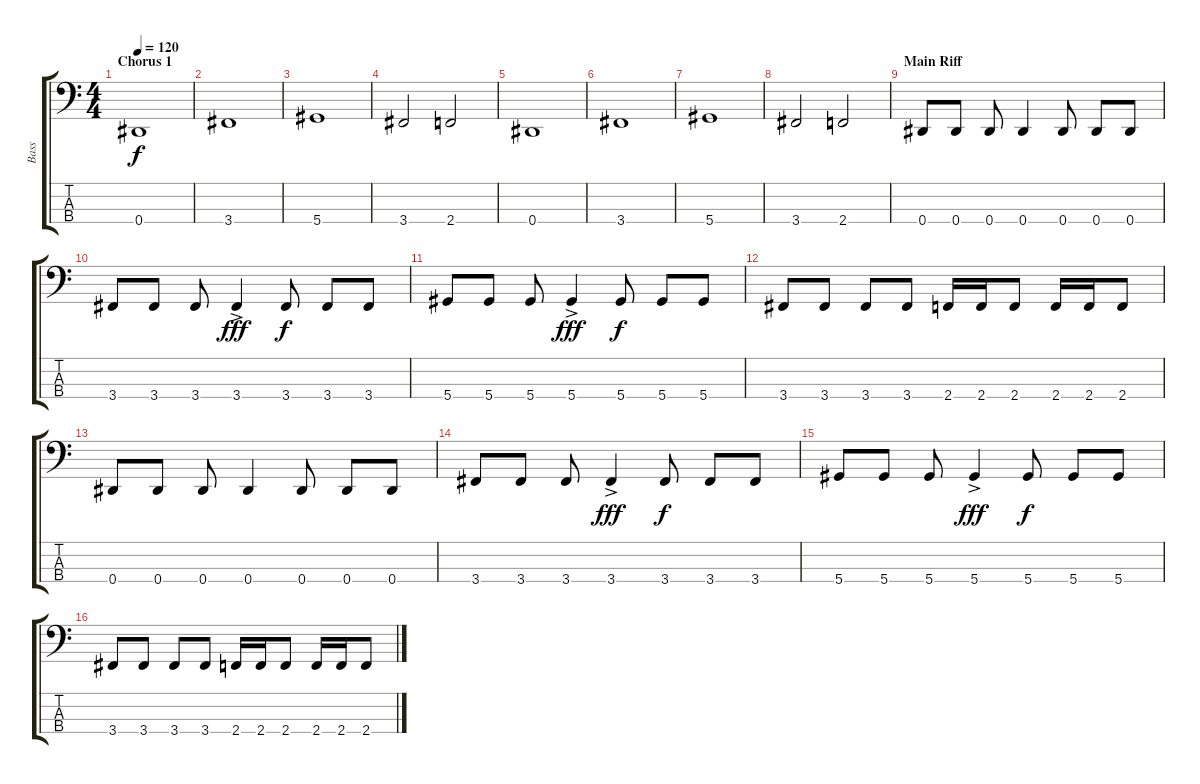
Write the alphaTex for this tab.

\track ("Bass" "Bass") {instrument electricbassfinger}
\staff {score tabs}
\tuning (Gb2 Db2 Ab1 Eb1) {hide}
\ts (4 4)
\section ("" "Chorus 1")
\tempo 120
\clef f4
\ks c
0.4.1{dy f} |
3.4.1 |
5.4.1 |
3.4.2 2.4.2 |
0.4.1 |
3.4.1 |
5.4.1 |
3.4.2 2.4.2 |
\section ("" "Main Riff")
0.4.8 0.4.8 0.4.8 0.4.4 0.4.8 0.4.8 0.4.8 |
3.4.8 3.4.8 3.4.8 3.4{ac}.4{dy fff} 3.4.8{dy f} 3.4.8 3.4.8 |
5.4.8 5.4.8 5.4.8 5.4{ac}.4{dy fff} 5.4.8{dy f} 5.4.8 5.4.8 |
3.4.8 3.4.8 3.4.8 3.4.8 2.4.16 2.4.16 2.4.8 2.4.16 2.4.16 2.4.8 |
0.4.8 0.4.8 0.4.8 0.4.4 0.4.8 0.4.8 0.4.8 |
3.4.8 3.4.8 3.4.8 3.4{ac}.4{dy fff} 3.4.8{dy f} 3.4.8 3.4.8 |
5.4.8 5.4.8 5.4.8 5.4{ac}.4{dy fff} 5.4.8{dy f} 5.4.8 5.4.8 |
3.4.8 3.4.8 3.4.8 3.4.8 2.4.16 2.4.16 2.4.8 2.4.16 2.4.16 2.4.8
